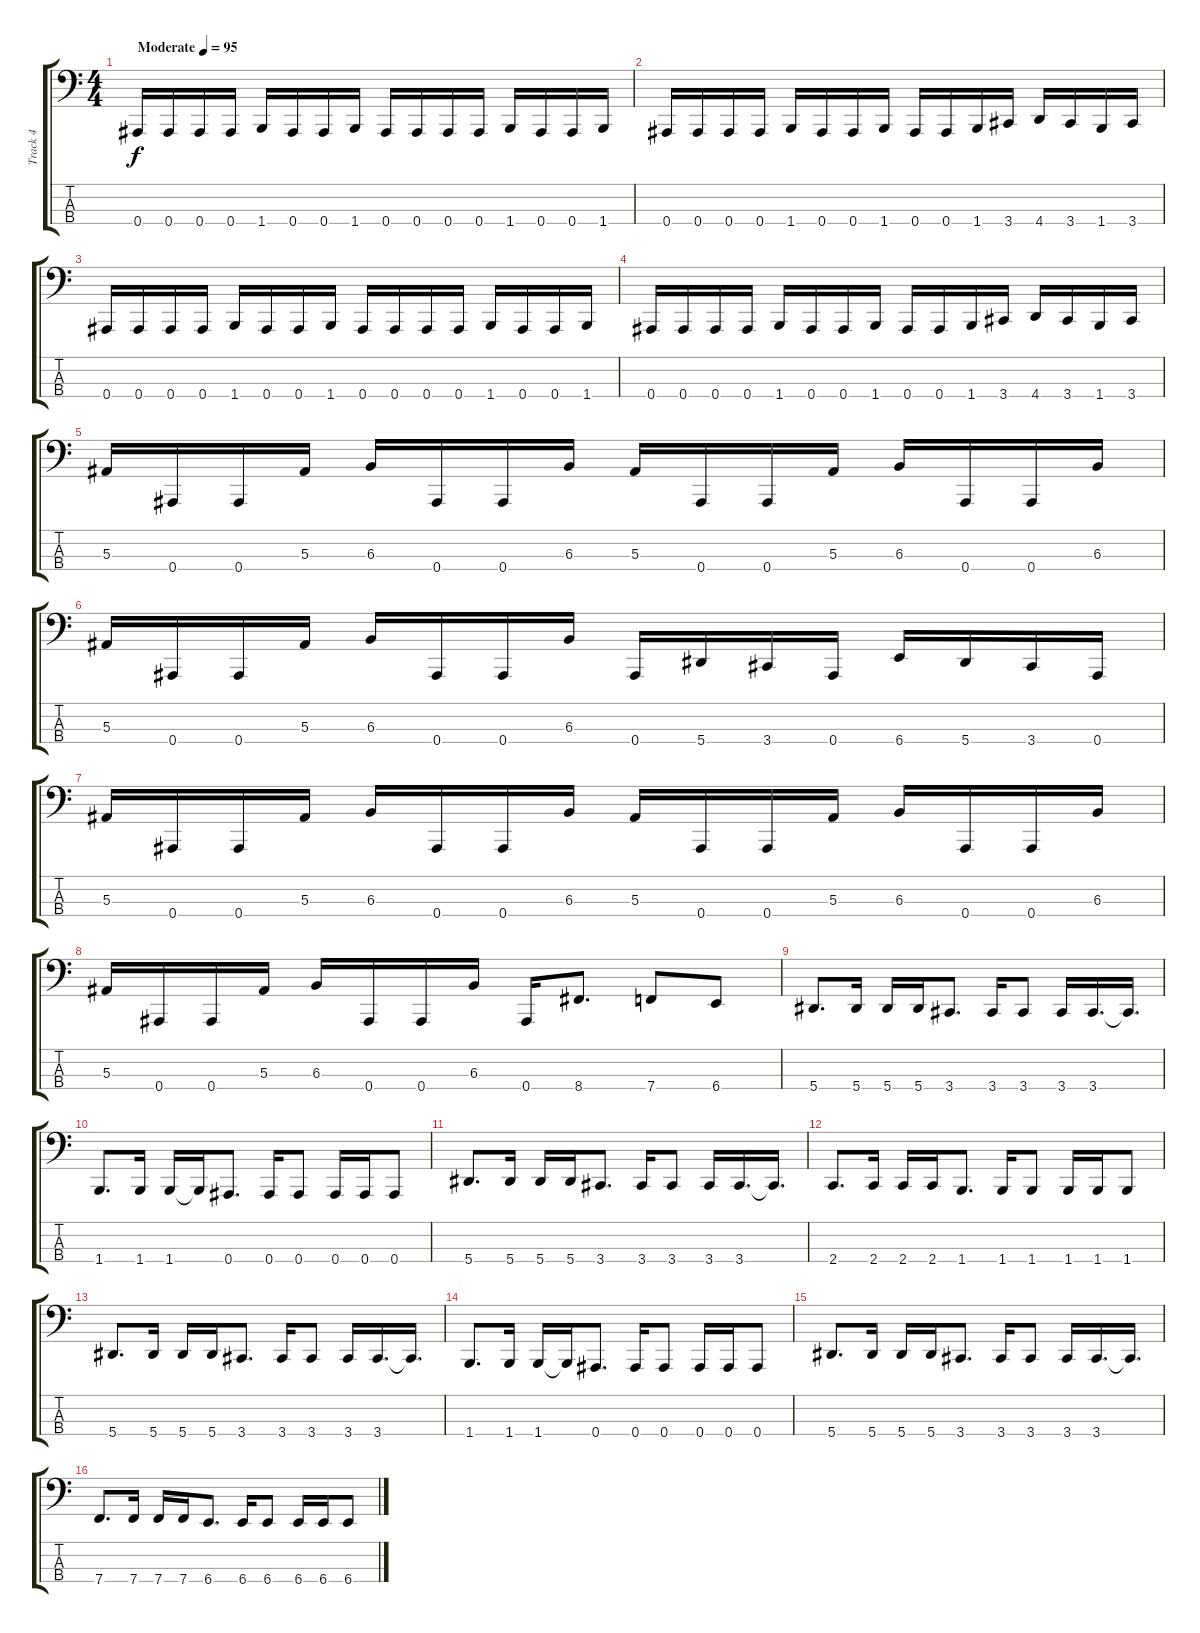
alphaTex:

\track ("Track 4" "Track 4") {instrument electricbassfinger}
\staff {score tabs}
\tuning (Eb2 Bb1 F1 Bb0) {hide}
\ts (4 4)
\tempo (95 "Moderate")
\clef f4
\ks c
0.4.16{dy f instrument electricbassfinger} 0.4.16 0.4.16 0.4.16 1.4.16 0.4.16 0.4.16 1.4.16 0.4.16 0.4.16 0.4.16 0.4.16 1.4.16 0.4.16 0.4.16 1.4.16 |
0.4.16 0.4.16 0.4.16 0.4.16 1.4.16 0.4.16 0.4.16 1.4.16 0.4.16 0.4.16 1.4.16 3.4.16 4.4.16 3.4.16 1.4.16 3.4.16 |
0.4.16 0.4.16 0.4.16 0.4.16 1.4.16 0.4.16 0.4.16 1.4.16 0.4.16 0.4.16 0.4.16 0.4.16 1.4.16 0.4.16 0.4.16 1.4.16 |
0.4.16 0.4.16 0.4.16 0.4.16 1.4.16 0.4.16 0.4.16 1.4.16 0.4.16 0.4.16 1.4.16 3.4.16 4.4.16 3.4.16 1.4.16 3.4.16 |
5.3.16 0.4.16 0.4.16 5.3.16 6.3.16 0.4.16 0.4.16 6.3.16 5.3.16 0.4.16 0.4.16 5.3.16 6.3.16 0.4.16 0.4.16 6.3.16 |
5.3.16 0.4.16 0.4.16 5.3.16 6.3.16 0.4.16 0.4.16 6.3.16 0.4.16 5.4.16 3.4.16 0.4.16 6.4.16 5.4.16 3.4.16 0.4.16 |
5.3.16 0.4.16 0.4.16 5.3.16 6.3.16 0.4.16 0.4.16 6.3.16 5.3.16 0.4.16 0.4.16 5.3.16 6.3.16 0.4.16 0.4.16 6.3.16 |
5.3.16 0.4.16 0.4.16 5.3.16 6.3.16 0.4.16 0.4.16 6.3.16 0.4.16 8.4.8{d} 7.4.8 6.4.8 |
5.4.8{d} 5.4.16 5.4.16 5.4.16 3.4.8{d} 3.4.16 3.4.8 3.4.16 3.4.16{d} 3.4{t}.16{d} |
1.4.8{d} 1.4.16 1.4.16 1.4{t}.16 0.4.8{d} 0.4.16 0.4.8 0.4.16 0.4.16 0.4.8 |
5.4.8{d} 5.4.16 5.4.16 5.4.16 3.4.8{d} 3.4.16 3.4.8 3.4.16 3.4.16{d} 3.4{t}.16{d} |
2.4.8{d} 2.4.16 2.4.16 2.4.16 1.4.8{d} 1.4.16 1.4.8 1.4.16 1.4.16 1.4.8 |
5.4.8{d} 5.4.16 5.4.16 5.4.16 3.4.8{d} 3.4.16 3.4.8 3.4.16 3.4.16{d} 3.4{t}.16{d} |
1.4.8{d} 1.4.16 1.4.16 1.4{t}.16 0.4.8{d} 0.4.16 0.4.8 0.4.16 0.4.16 0.4.8 |
5.4.8{d} 5.4.16 5.4.16 5.4.16 3.4.8{d} 3.4.16 3.4.8 3.4.16 3.4.16{d} 3.4{t}.16{d} |
7.4.8{d} 7.4.16 7.4.16 7.4.16 6.4.8{d} 6.4.16 6.4.8 6.4.16 6.4.16 6.4.8
